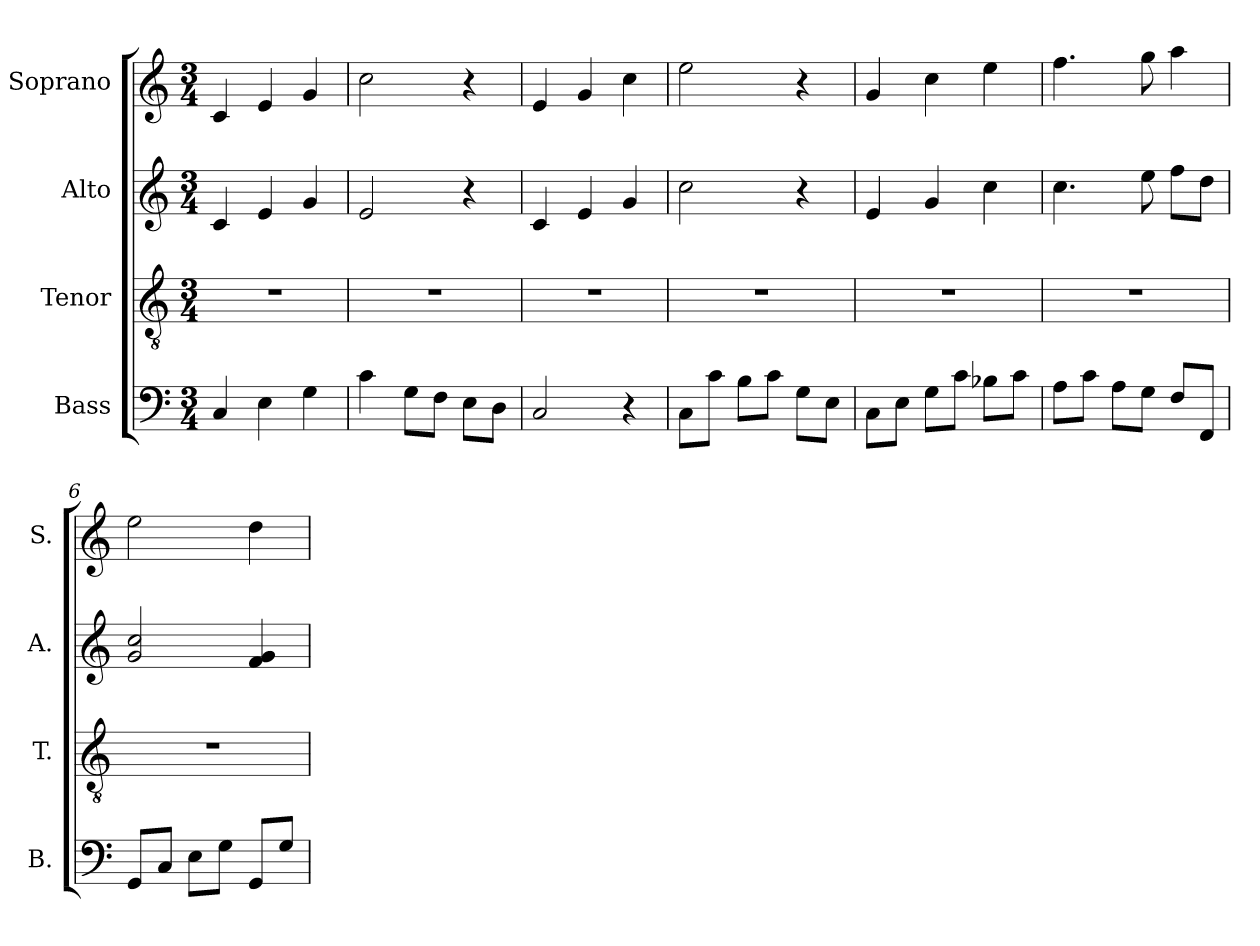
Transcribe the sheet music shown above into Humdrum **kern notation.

**kern	**kern	**kern	**kern
*part4	*part3	*part2	*part1
*staff4	*staff3	*staff2	*staff1
*I"Bass	*I"Tenor	*I"Alto	*I"Soprano
*I'B.	*I'T.	*I'A.	*I'S.
!!LO:PB:g=z
*clefF4	*clefGv2	*clefG2	*clefG2
*	*ITrd7c12	*	*
*k[]	*k[]	*k[]	*k[]
*C:	*C:	*C:	*C:
*M3/4	*M3/4	*M3/4	*M3/4
=	=	=	=
!	!LO:N:vis=1	!	!
4Ci/	2.r	4ci/	4ci/
4Ei\	.	4ei/	4ei/
4Gi\	.	4gi/	4gi/
=1	=1	=1	=1
!	!LO:N:vis=1	!	!
4ci\	2.r	2ei/	2cci\
8Gi\L	.	.	.
8Fi\J	.	.	.
8Ei\L	.	4r	4r
8Di\J	.	.	.
=2	=2	=2	=2
!	!LO:N:vis=1	!	!
2Ci/	2.r	4ci/	4ei/
.	.	4ei/	4gi/
4r	.	4gi/	4cci\
=3	=3	=3	=3
!	!LO:N:vis=1	!	!
8Ci\L	2.r	2cci\	2eei\
8ci\J	.	.	.
8Bi\L	.	.	.
8ci\J	.	.	.
8Gi\L	.	4r	4r
8Ei\J	.	.	.
=4	=4	=4	=4
!	!LO:N:vis=1	!	!
8Ci\L	2.r	4ei/	4gi/
8Ei\J	.	.	.
8Gi\L	.	4gi/	4cci\
8ci\J	.	.	.
8B-Xi\L	.	4cci\	4eei\
8ci\J	.	.	.
=5	=5	=5	=5
!	!LO:N:vis=1	!	!
8Ai\L	2.r	4.cci\	4.ffi\
8ci\J	.	.	.
8Ai\L	.	.	.
8Gi\J	.	8eei\	8ggi\
8Fi/L	.	8ffi\L	4aai\
8FFi/J	.	8ddi\J	.
=6	=6	=6	=6
!	!LO:N:vis=1	!	!
8GGi/L	2.r	2gi/ 2cci	2eei\
8Ci/J	.	.	.
8Ei\L	.	.	.
8Gi\J	.	.	.
8GGi/L	.	4fi/ 4gi	4ddi\
8Gi/J	.	.	.
=	=	=	=
*-	*-	*-	*-
